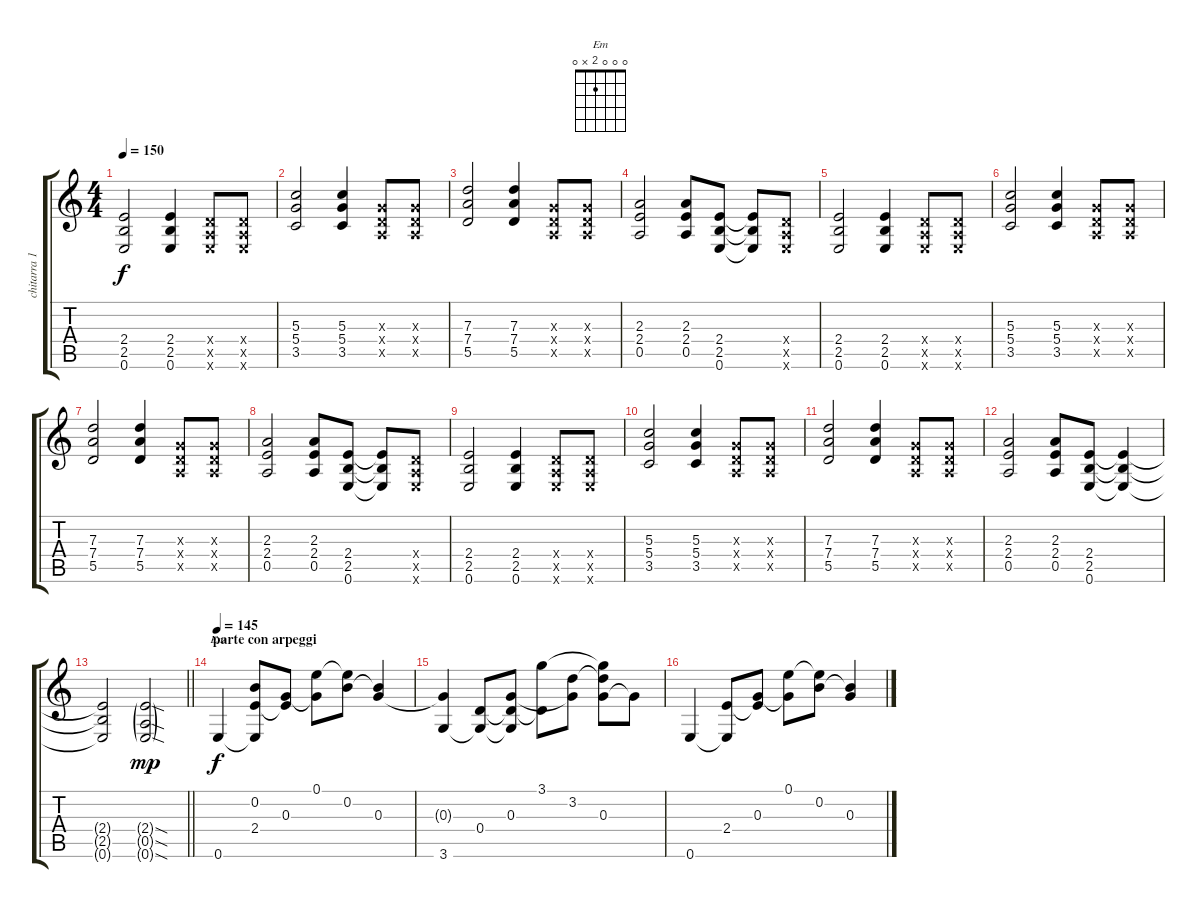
\track ("chitarra 1" "chitarra 1") {instrument overdrivenguitar}
\staff {score tabs}
\tuning (E4 B3 G3 D3 A2 E2) {hide}
\chord ("Em" 0 0 0 2 x 0)
\ts (4 4)
\tempo 150
\clef g2
\ks c
(2.4 2.5 0.6).2{dy f} (2.4 2.5 0.6).4 (0.4{x} 0.5{x} 0.6{x}).8 (0.4{x} 0.5{x} 0.6{x}).8 |
(5.3 5.4 3.5).2 (5.3 5.4 3.5).4 (0.3{x} 0.4{x} 0.5{x}).8 (0.3{x} 0.4{x} 0.5{x}).8 |
(7.3 7.4 5.5).2 (7.3 7.4 5.5).4 (0.3{x} 0.4{x} 0.5{x}).8 (0.3{x} 0.4{x} 0.5{x}).8 |
(2.3 2.4 0.5).2 (2.3 2.4 0.5).8 (2.4 2.5 0.6).8 (2.4{t} 2.5{t} 0.6{t}).8 (0.4{x} 0.5{x} 0.6{x}).8 |
(2.4 2.5 0.6).2 (2.4 2.5 0.6).4 (0.4{x} 0.5{x} 0.6{x}).8 (0.4{x} 0.5{x} 0.6{x}).8 |
(5.3 5.4 3.5).2 (5.3 5.4 3.5).4 (0.3{x} 0.4{x} 0.5{x}).8 (0.3{x} 0.4{x} 0.5{x}).8 |
(7.3 7.4 5.5).2 (7.3 7.4 5.5).4 (0.3{x} 0.4{x} 0.5{x}).8 (0.3{x} 0.4{x} 0.5{x}).8 |
(2.3 2.4 0.5).2 (2.3 2.4 0.5).8 (2.4 2.5 0.6).8 (2.4{t} 2.5{t} 0.6{t}).8 (0.4{x} 0.5{x} 0.6{x}).8 |
(2.4 2.5 0.6).2 (2.4 2.5 0.6).4 (0.4{x} 0.5{x} 0.6{x}).8 (0.4{x} 0.5{x} 0.6{x}).8 |
(5.3 5.4 3.5).2 (5.3 5.4 3.5).4 (0.3{x} 0.4{x} 0.5{x}).8 (0.3{x} 0.4{x} 0.5{x}).8 |
(7.3 7.4 5.5).2 (7.3 7.4 5.5).4 (0.3{x} 0.4{x} 0.5{x}).8 (0.3{x} 0.4{x} 0.5{x}).8 |
(2.3 2.4 0.5).2 (2.3 2.4 0.5).8 (2.4 2.5 0.6).8 (2.4{t} 2.5{t} 0.6{t}).4 |
\barLineRight lightlight
(2.4{t} 2.5{t} 0.6{t}).2 (2.4{sod g} 0.5{sod g} 0.6{sod g}).2{dy mp} |
\section ("" "parte con arpeggi")
\tempo 145
0.6.4{ch "Em" dy f volume 12 balance 8 instrument acousticguitarnylon} (0.2 2.4 0.6{t}).8 (0.3 2.4{t}).8 (0.1 0.3{t}).8 (0.1{t} 0.2).8 (0.2{t} 0.3).4 |
(0.3{t} 3.6).4 (0.4 3.6{t}).8 (0.3 0.4{t} 3.6{t}).8 (3.1 0.4{t}).8 (3.2 0.3{t}).8 (3.1{t} 3.2{t} 0.3).8 0.3{t}.8 |
0.6.4 (2.4 0.6{t}).8 (0.3 2.4{t}).8 (0.1 0.3{t}).8 (0.1{t} 0.2).8 (0.2{t} 0.3).4
